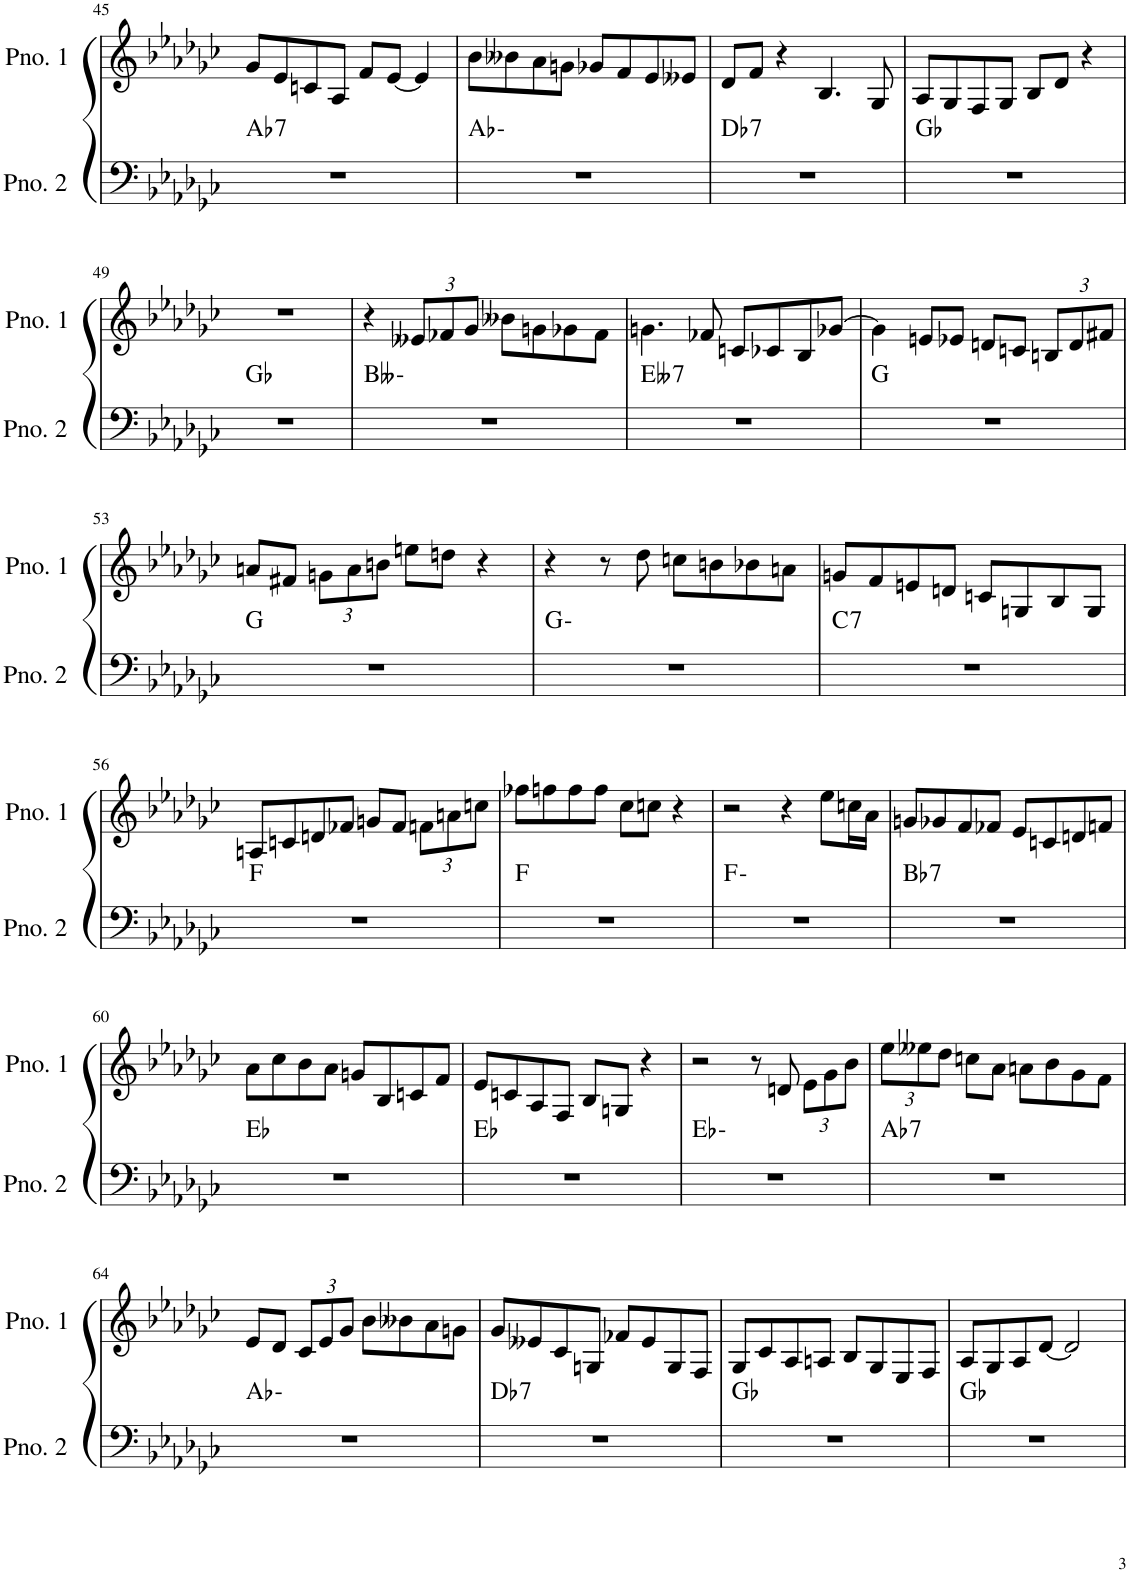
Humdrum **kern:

**kern	**harte	**kern
*part2	*part2	*part1
*staff2	*	*staff1
*I"ピアノ 2	*	*I"ピアノ 1
!!LO:PB:g=z
*clefF4	*	*clefG2
*k[b-e-a-d-g-c-]	*	*k[b-e-a-d-g-c-]
*M4/4	*	*M4/4
=45	=45	=45
!	!LO:H:kt=7	!
1r	Ab:7	8g-/L
.	.	8e-/
.	.	8cn/
.	.	8A-/J
.	.	8f/L
.	.	[8e-/J
.	.	4e-/]
=46	=46	=46
1r	Ab:min	8b-\L
.	.	8b--X\
.	.	8a-\
.	.	8gn\J
.	.	8g-X/L
.	.	8f/
.	.	8e-/
.	.	8e--X/J
=47	=47	=47
!	!LO:H:kt=7	!
1r	Db:7	8d-/L
.	.	8f/J
.	.	4r
.	.	4.B-/
.	.	8G-/
=48	=48	=48
1r	Gb:maj	8A-/L
.	.	8G-/
.	.	8F/
.	.	8G-/J
.	.	8B-/L
.	.	8d-/J
.	.	4r
!!LO:LB:g=z
=49	=49	=49
1r	Gb:maj	1r
=50	=50	=50
1r	Bbb:min	4r
*	*	*Xbrackettup
.	.	12e--X/L
.	.	12f-X/
.	.	12g-/J
.	.	8b--X\L
.	.	8gn\
.	.	8g-X\
.	.	8f-\J
=51	=51	=51
!	!LO:H:kt=7	!
1r	Ebb:7	4.gn\
.	.	8f-X/
.	.	8cn/L
.	.	8c-X/
.	.	8B-/
.	.	[8g-X/J
=52	=52	=52
1r	G:maj	4g-\]
.	.	8en/L
.	.	8e-X/J
.	.	8dn/L
.	.	8cn/J
.	.	12Bn/L
.	.	12d/
.	.	12f#X/J
!!LO:LB:g=z
=53	=53	=53
1r	G:maj	8an/L
.	.	8f#X/J
.	.	12gn\L
.	.	12a\
.	.	12bn\J
.	.	8een\L
.	.	8ddn\J
.	.	4r
=54	=54	=54
1r	G:min	4r
.	.	8r
.	.	8dd-\
.	.	8ccn\L
.	.	8bn\
.	.	8b-X\
.	.	8an\J
=55	=55	=55
!	!LO:H:kt=7	!
1r	C:7	8gn/L
.	.	8f/
.	.	8en/
.	.	8dn/J
.	.	8cn/L
.	.	8Gn/
.	.	8B-/
.	.	8G/J
!!LO:LB:g=z
=56	=56	=56
1r	F:maj	8An/L
.	.	8cn/
.	.	8dn/
.	.	8f-X/J
.	.	8gn/L
.	.	8f-/J
.	.	12fn\L
.	.	12an\
.	.	12ccn\J
=57	=57	=57
1r	F:maj	8ff-X\L
.	.	8ffn\
.	.	8ff\
.	.	8ff\J
.	.	8cc-\L
.	.	8ccn\J
.	.	4r
=58	=58	=58
1r	F:min	2r
.	.	4r
.	.	8ee-\L
.	.	16ccn\L
.	.	16a-\JJ
=59	=59	=59
!	!LO:H:kt=7	!
1r	Bb:7	8gn/L
.	.	8g-X/
.	.	8f/
.	.	8f-X/J
.	.	8e-/L
.	.	8cn/
.	.	8dn/
.	.	8fn/J
!!LO:LB:g=z
=60	=60	=60
1r	Eb:maj	8a-\L
.	.	8cc-\
.	.	8b-\
.	.	8a-\J
.	.	8gn/L
.	.	8B-/
.	.	8cn/
.	.	8f/J
=61	=61	=61
1r	Eb:maj	8e-/L
.	.	8cn/
.	.	8A-/
.	.	8F/J
.	.	8B-/L
.	.	8Gn/J
.	.	4r
=62	=62	=62
1r	Eb:min	2r
.	.	8r
.	.	8dn/
.	.	12e-\L
.	.	12g-\
.	.	12b-\J
=63	=63	=63
!	!LO:H:kt=7	!
1r	Ab:7	12ee-\L
.	.	12ee--X\
.	.	12dd-\J
.	.	8ccn\L
.	.	8a-\J
.	.	8an\L
.	.	8b-\
.	.	8g-\
.	.	8f\J
!!LO:LB:g=z
=64	=64	=64
1r	Ab:min	8e-/L
.	.	8d-/J
.	.	12c-/L
.	.	12e-/
.	.	12g-/J
.	.	8b-\L
.	.	8b--X\
.	.	8a-\
.	.	8gn\J
=65	=65	=65
!	!LO:H:kt=7	!
1r	Db:7	8g-/L
.	.	8e--X/
.	.	8c-/
.	.	8Gn/J
.	.	8f-X/L
.	.	8e--/
.	.	8G/
.	.	8F/J
=66	=66	=66
1r	Gb:maj	8G-/L
.	.	8c-/
.	.	8A-/
.	.	8An/J
.	.	8B-/L
.	.	8G-/
.	.	8E-/
.	.	8F/J
=67	=67	=67
1r	Gb:maj	8A-/L
.	.	8G-/
.	.	8A-/
.	.	[8d-/J
.	.	2d-/]
=	=	=
*-	*-	*-
